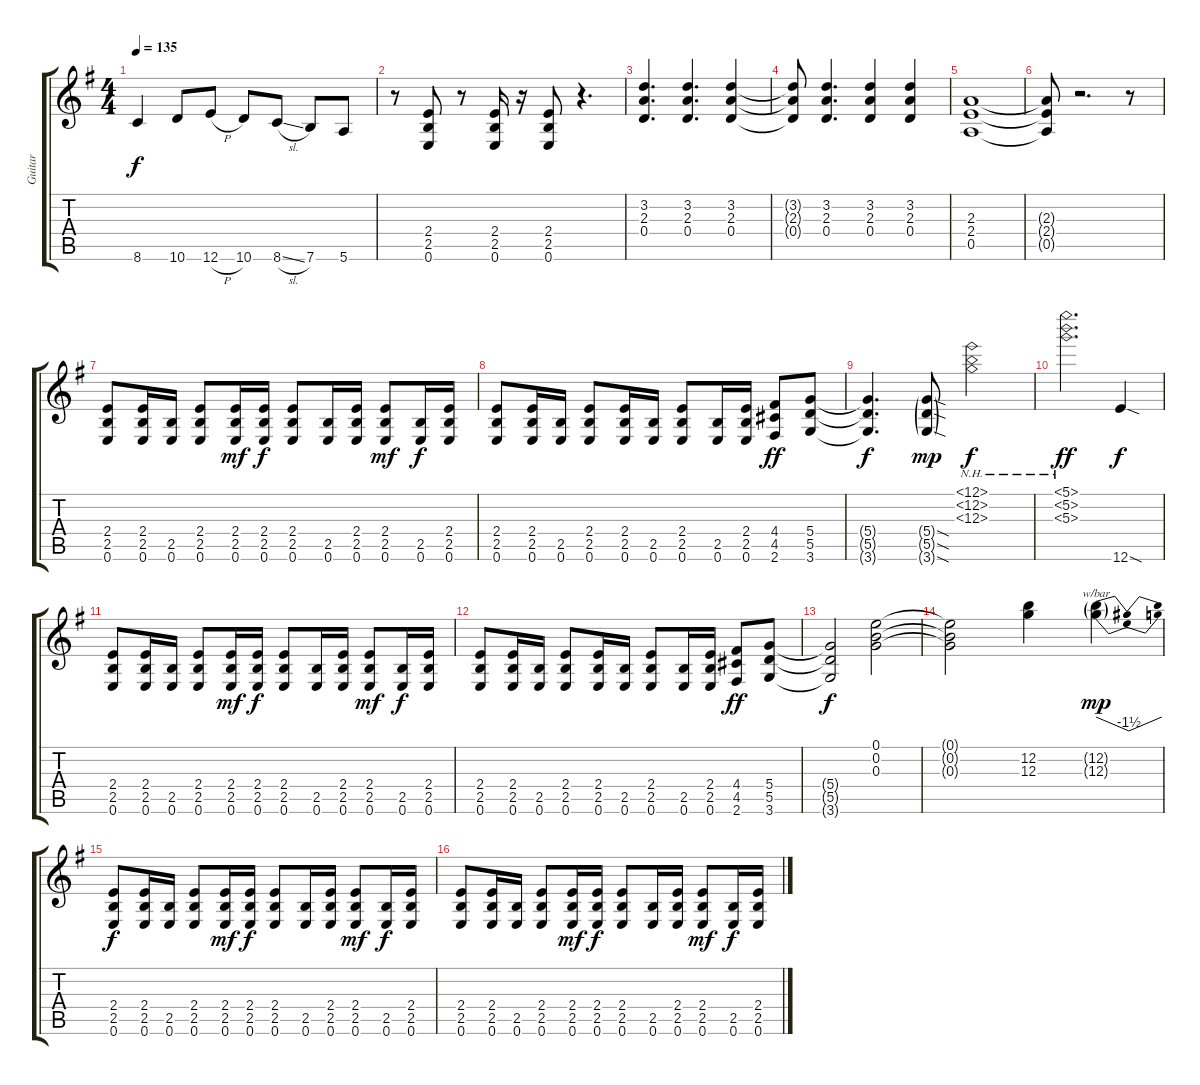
\track ("Guitar" "Guitar") {instrument distortionguitar}
\staff {score tabs}
\tuning (E4 B3 G3 D3 A2 E2) {hide}
\ts (4 4)
\tempo 135
\clef g2
\ks g
8.6.4{dy f} 10.6.8 12.6{h}.8 10.6.8 8.6{sl}.8 7.6.8 5.6.8 |
r.8 (2.4 2.5 0.6).8 r.8 (2.4 2.5 0.6).16 r.16 (2.4 2.5 0.6).8 r.4{d} |
(3.2 2.3 0.4).4{d} (3.2 2.3 0.4).4{d} (3.2 2.3 0.4).4 |
(3.2{t} 2.3{t} 0.4{t}).8 (3.2 2.3 0.4).4{d} (3.2 2.3 0.4).4 (3.2 2.3 0.4).4 |
(2.3 2.4 0.5).1 |
(2.3{t} 2.4{t} 0.5{t}).8 r.2{d} r.8 |
(2.4 2.5 0.6).8{instrument electricguitarmuted} (2.4 2.5 0.6).16 (2.5 0.6).16 (2.4 2.5 0.6).8 (2.4 2.5 0.6).16{dy mf} (2.4 2.5 0.6).16{dy f} (2.4 2.5 0.6).8 (2.5 0.6).16 (2.4 2.5 0.6).16 (2.4 2.5 0.6).8{dy mf} (2.5 0.6).16{dy f} (2.4 2.5 0.6).16 |
(2.4 2.5 0.6).8 (2.4 2.5 0.6).16 (2.5 0.6).16 (2.4 2.5 0.6).8 (2.4 2.5 0.6).16 (2.5 0.6).16 (2.4 2.5 0.6).8 (2.5 0.6).16 (2.4 2.5 0.6).16 (4.4 4.5 2.6).8{dy ff instrument distortionguitar} (5.4 5.5 3.6).8 |
(5.4{t} 5.5{t} 3.6{t}).4{d dy f} (5.4{sod g} 5.5{sod g} 3.6{sod g}).8{dy mp} (12.1{nh} 12.2{nh} 12.3{nh}).2{dy f} |
(5.1{nh} 5.2{nh} 5.3{nh}).2{d dy ff} 12.6{sod}.4{dy f} |
(2.4 2.5 0.6).8 (2.4 2.5 0.6).16 (2.5 0.6).16 (2.4 2.5 0.6).8 (2.4 2.5 0.6).16{dy mf} (2.4 2.5 0.6).16{dy f} (2.4 2.5 0.6).8 (2.5 0.6).16 (2.4 2.5 0.6).16 (2.4 2.5 0.6).8{dy mf} (2.5 0.6).16{dy f} (2.4 2.5 0.6).16 |
(2.4 2.5 0.6).8 (2.4 2.5 0.6).16 (2.5 0.6).16 (2.4 2.5 0.6).8 (2.4 2.5 0.6).16 (2.5 0.6).16 (2.4 2.5 0.6).8 (2.5 0.6).16 (2.4 2.5 0.6).16 (4.4 4.5 2.6).8{dy ff instrument distortionguitar} (5.4 5.5 3.6).8 |
(5.4{t} 5.5{t} 3.6{t}).2{dy f} (0.1 0.2 0.3).2 |
(0.1{t} 0.2{t} 0.3{t}).2 (12.2 12.3).4 (12.2{g} 12.3{g}).4{tbe (dip default 0 0 30 -6 60 0) dy mp} |
(2.4 2.5 0.6).8{dy f instrument electricguitarmuted} (2.4 2.5 0.6).16 (2.5 0.6).16 (2.4 2.5 0.6).8 (2.4 2.5 0.6).16{dy mf} (2.4 2.5 0.6).16{dy f} (2.4 2.5 0.6).8 (2.5 0.6).16 (2.4 2.5 0.6).16 (2.4 2.5 0.6).8{dy mf} (2.5 0.6).16{dy f} (2.4 2.5 0.6).16 |
(2.4 2.5 0.6).8 (2.4 2.5 0.6).16 (2.5 0.6).16 (2.4 2.5 0.6).8 (2.4 2.5 0.6).16{dy mf} (2.4 2.5 0.6).16{dy f} (2.4 2.5 0.6).8 (2.5 0.6).16 (2.4 2.5 0.6).16 (2.4 2.5 0.6).8{dy mf} (2.5 0.6).16{dy f} (2.4 2.5 0.6).16
